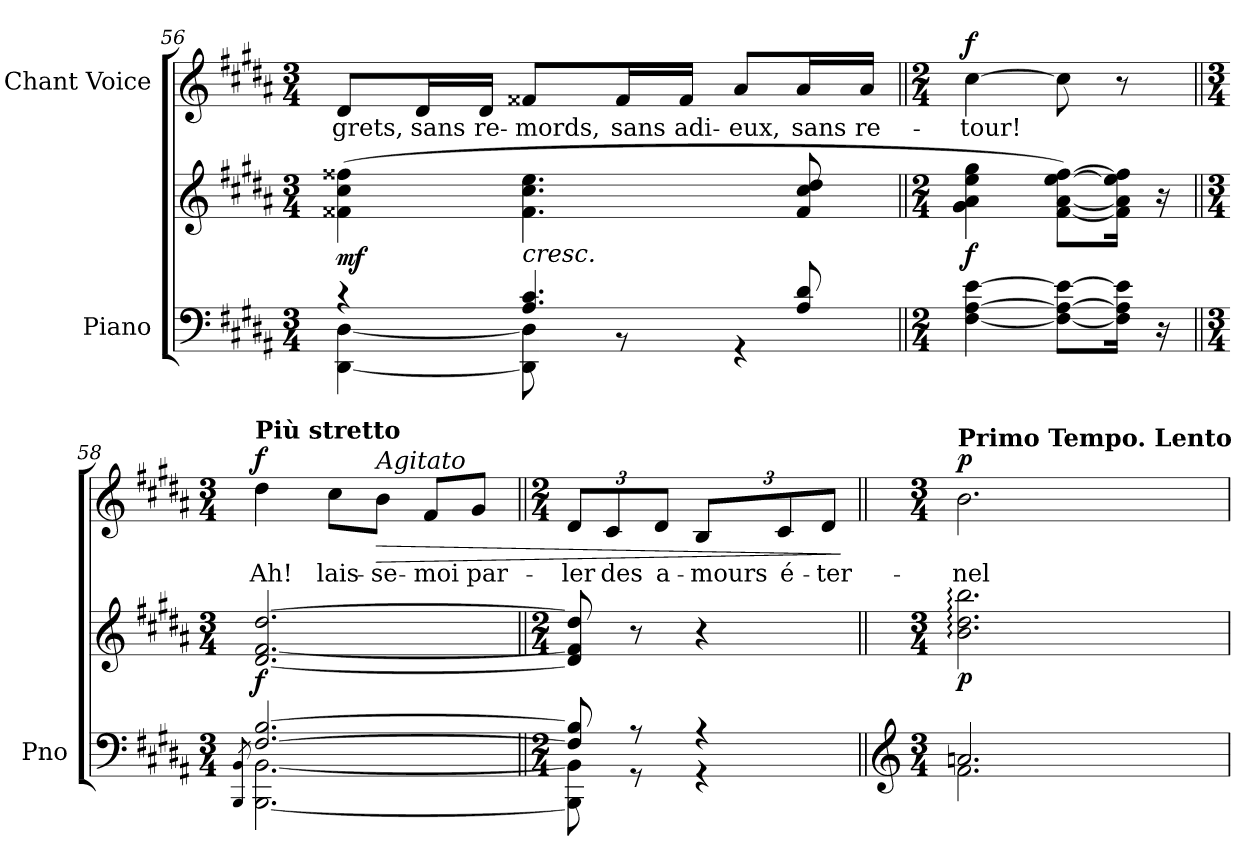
**kern	**kern	**dynam	**kern	**text	**dynam
*part2	*part2	*part2	*part1	*part1	*part1
*staff3	*staff2	*staff2/3	*staff1	*staff1	*staff1
*I"Piano	*	*	*I"Chant Voice	*	*
*I'Pno	*	*	*	*	*
*clefF4	*clefG2	*	*clefG2	*	*
*k[f#c#g#d#a#]	*k[f#c#g#d#a#]	*	*k[f#c#g#d#a#]	*	*
*M3/4	*M3/4	*	*M3/4	*	*
=56	=56	=56	=56	=56	=56
*^	*	*	*	*	*
!	!	!	!LO:DY:b	!	!LO:LY:b	!
4r	[4DD#\ [4D#\	(>4f##X\ 4cc#\ 4ff##X\	mf	8d#/L	-grets,	.
!	!	!	!	!	!LO:LY:b	!
.	.	.	.	16d#/L	sans	.
!	!	!	!	!	!LO:LY:b	!
.	.	.	.	16d#/JJ	re-	.
!	!	!LO:TX:b:i:t=cresc.	!	!	!	!
!	!	!	!	!	!LO:LY:b	!
4.A#/ 4.c#/	8DD#\] 8D#\]	4.f##\ 4.cc#\ 4.ee\	.	8f##X/L	-mords,	.
!	!	!	!	!	!LO:LY:b	!
.	8r	.	.	16f##/L	sans	.
!	!	!	!	!	!LO:LY:b	!
.	.	.	.	16f##/JJ	adi-	.
!	!	!	!	!	!LO:LY:b	!
.	4r	.	.	8a#/L	-eux,	.
!	!	!	!	!	!LO:LY:b	!
8A#/ 8d#/	.	8f##/ 8cc#/ 8dd#/	.	16a#/L	sans	.
!	!	!	!	!	!LO:LY:b	!
.	.	.	.	16a#/JJ	re-	.
*v	*v	*	*	*	*	*
=57||	=57||	=57||	=57||	=57||	=57||
*M2/4	*M2/4	*	*M2/4	*	*
!	!	!LO:DY:b	!	!LO:LY:b	!LO:DY:a
[4F#\ [4A#\ [4e\	4g#\ 4a#\ 4ee\ 4gg#\	f	[4cc#\	-tour!	f
8F#\_ 8A#\_ 8e\_L	[8f#\ [8a#\ [8ee\ [8ff#\L)	.	8cc#\]	.	.
16F#\] 16A#\] 16e\]Jk	16f#\] 16a#\] 16ee\] 16ff#\]Jk	.	8r	.	.
16r	16r	.	.	.	.
!!LO:LB:g=z
=58||	=58||	=58||	=58||	=58||	=58||
*M3/4	*M3/4	*	*M3/4	*	*
*^	*	*	*	*	*
.	8qBBB/ 8qBB/	.	.	.	.	.
!	!	!	!	!LO:TX:a:B:t=Più stretto	!	!
!	!	!	!LO:DY:b	!	!LO:LY:b	!LO:DY:a
[2.F#/ [2.B/	[2.BBB\ [2.BB\	[2.d#/ [2.f#/ [2.dd#/	f	4dd#\	Ah!	f
!	!	!	!	!	!LO:LY:b	!
.	.	.	.	8cc#\L	lais-	.
!	!	!	!	!LO:TX:a:i:t=Agitato	!	!
!	!	!	!	!	!LO:LY:b	!LO:HP:b
.	.	.	.	8b\J	-se-	>
!	!	!	!	!	!LO:LY:b	!
.	.	.	.	8f#/L	-moi	.
!	!	!	!	!	!LO:LY:b	!
.	.	.	.	8g#/J	par-	.
=59||	=59||	=59||	=59||	=59||	=59||	=59||
*M2/4	*	*M2/4	*	*M2/4	*	*
!	!	!	!	!	!LO:LY:b	!
8F#/] 8B/]	8BBB\] 8BB\]	8d#/] 8f#/] 8dd#/]	.	12d#/L	-ler	.
!	!	!	!	!	!LO:LY:b	!
.	.	.	.	12c#/	des	.
8r	8r	8r	.	.	.	.
!	!	!	!	!	!LO:LY:b	!
.	.	.	.	12d#/J	a-	.
!	!	!	!	!	!LO:LY:b	!
4r	4r	4r	.	12B/L	-mours	.
!	!	!	!	!	!LO:LY:b	!
.	.	.	.	12c#/	é-	.
!	!	!	!	!	!LO:LY:b	!
.	.	.	.	12d#/J	-ter-	.
*v	*v	*	*	*	*	*
.	.	.	.	.	]
=60||	=60||	=60||	=60||	=60||	=60||
*clefG2	*	*	*	*	*
*M3/4	*M3/4	*	*M3/4	*	*
*^	*	*	*	*	*
!	!	!	!	!LO:TX:a:B:t=Primo Tempo. Lento	!	!
!	!	!	!LO:DY:b	!	!LO:LY:b	!LO:DY:a
2.an/	2.f#\	2.b\: 2.dd#\: 2.bb\:	p	2.b\	-nel-	p
*v	*v	*	*	*	*	*
=	=	=	=	=	=
*-	*-	*-	*-	*-	*-
